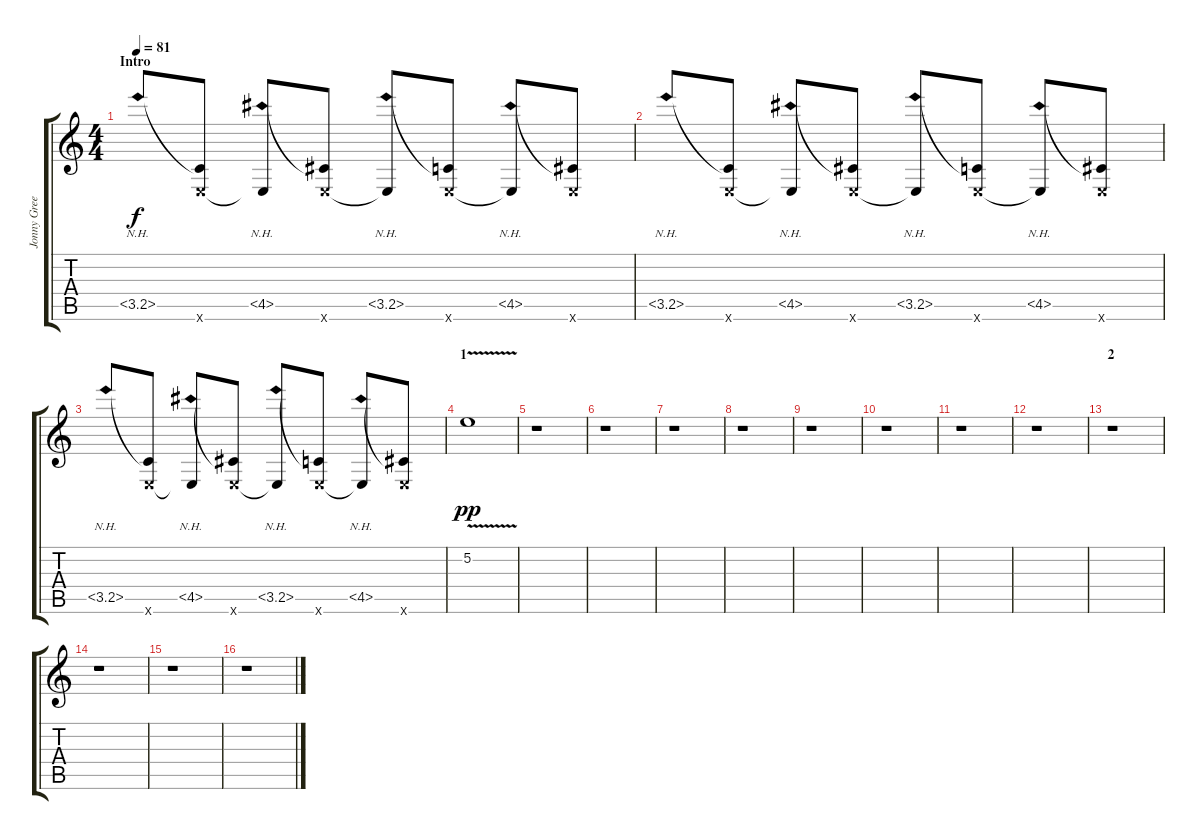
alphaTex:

\track ("Jonny Greenwood (Guitar)" "Jonny Gree") {instrument electricguitarjazz}
\staff {score tabs}
\tuning (E4 B3 G3 D3 A2 E2) {hide}
\ts (4 4)
\section ("" "Intro")
\tempo 81
\clef g2
\ks c
3.5{nh}.8{dy f volume 3 instrument overdrivenguitar} (3.5{t} 0.6{x}).8 (4.5{nh} 0.6{t}).8 (4.5{t} 0.6{x}).8 (3.5{nh} 0.6{t}).8 (3.5{t} 0.6{x}).8 (4.5{nh} 0.6{t}).8 (4.5{t} 0.6{x}).8 |
3.5{nh}.8 (3.5{t} 0.6{x}).8 (4.5{nh} 0.6{t}).8 (4.5{t} 0.6{x}).8 (3.5{nh} 0.6{t}).8 (3.5{t} 0.6{x}).8 (4.5{nh} 0.6{t}).8 (4.5{t} 0.6{x}).8 |
3.5{nh}.8 (3.5{t} 0.6{x}).8 (4.5{nh} 0.6{t}).8 (4.5{t} 0.6{x}).8 (3.5{nh} 0.6{t}).8 (3.5{t} 0.6{x}).8 (4.5{nh} 0.6{t}).8 (4.5{t} 0.6{x}).8 |
\section ("" "1")
5.2{v}.1{dy pp volume 14 instrument electricguitarjazz} |
r.1 |
r.1 |
r.1 |
r.1 |
r.1 |
r.1 |
r.1 |
r.1 |
\section ("" "2")
r.1 |
r.1 |
r.1 |
r.1
